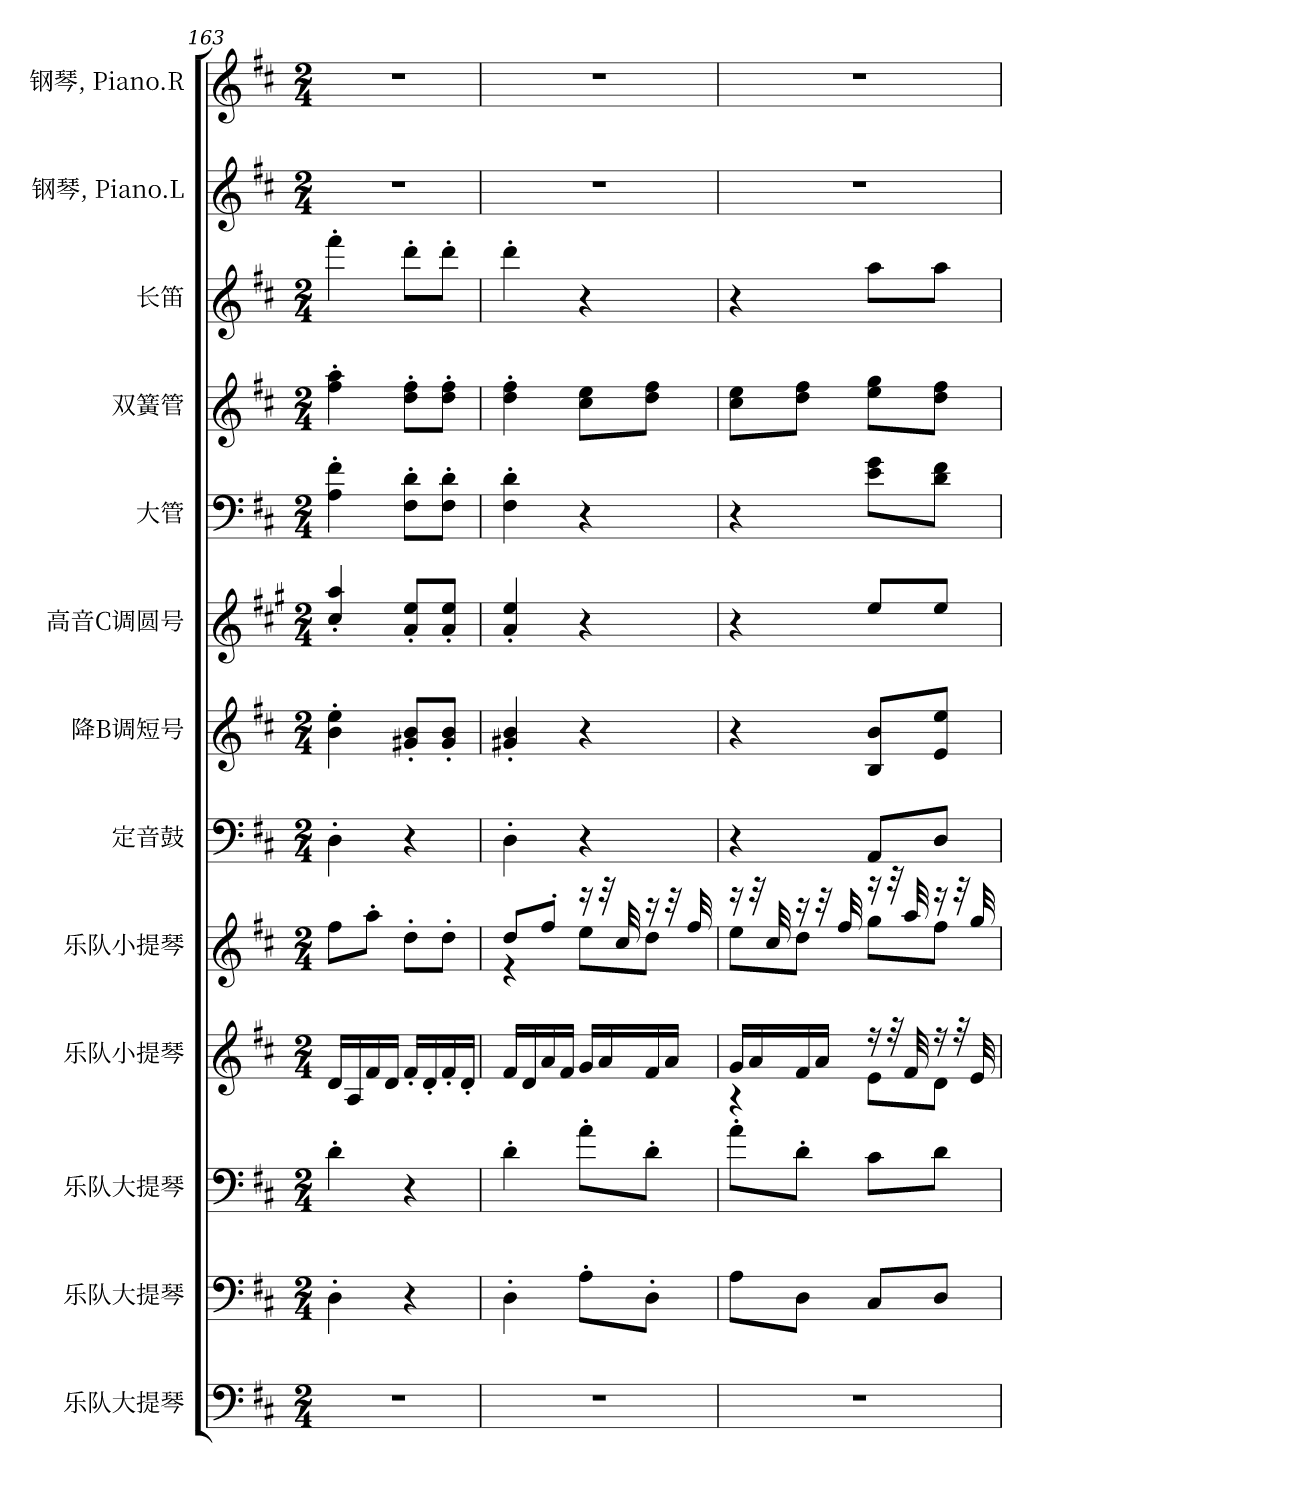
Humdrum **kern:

**kern	**kern	**kern	**kern	**kern	**kern	**kern	**kern	**kern	**kern	**kern	**kern	**kern
*part13	*part12	*part11	*part10	*part9	*part8	*part7	*part6	*part5	*part4	*part3	*part2	*part1
*staff13	*staff12	*staff11	*staff10	*staff9	*staff8	*staff7	*staff6	*staff5	*staff4	*staff3	*staff2	*staff1
*I"乐队大提琴	*I"乐队大提琴	*I"乐队大提琴	*I"乐队小提琴	*I"乐队小提琴	*I"定音鼓	*I"降B调短号	*I"高音C调圆号	*I"大管	*I"双簧管	*I"长笛	*I"钢琴, Piano.L	*I"钢琴, Piano.R
*	*	*	*	*	*	*	*	*	*	*	*I'Pno.	*I'Pno.
*clefF4	*clefF4	*clefF4	*clefG2	*clefG2	*clefF4	*clefG2	*clefG2	*clefF4	*clefG2	*clefG2	*clefG2	*clefG2
*	*	*	*	*	*	*ITrd1c2	*ITrd4c7	*	*	*	*	*
*k[f#c#]	*k[f#c#]	*k[f#c#]	*k[f#c#]	*k[f#c#]	*k[f#c#]	*k[]	*k[f#c#]	*k[f#c#]	*k[f#c#]	*k[f#c#]	*k[f#c#]	*k[f#c#]
*M2/4	*M2/4	*M2/4	*M2/4	*M2/4	*M2/4	*M2/4	*M2/4	*M2/4	*M2/4	*M2/4	*M2/4	*M2/4
=163	=163	=163	=163	=163	=163	=163	=163	=163	=163	=163	=163	=163
2r	4D'\	4d'\	16d/LL	8ff#\L	4D'\	4a\' 4dd\'	4f#/' 4dd/'	4A\' 4f#\'	4ff#\' 4aa\'	4fff#'\	2r	2r
.	.	.	16A/	.	.	.	.	.	.	.	.	.
.	.	.	16f#/	8aa'\J	.	.	.	.	.	.	.	.
.	.	.	16d/JJ	.	.	.	.	.	.	.	.	.
.	4r	4r	16f#'/LL	8dd'\L	4r	8f#X/' 8a/'L	8d/' 8a/'L	8F#\' 8d\'L	8dd\' 8ff#\'L	8ddd'\L	.	.
.	.	.	16d'/	.	.	.	.	.	.	.	.	.
.	.	.	16f#'/	8dd'\J	.	8f#/' 8a/'J	8d/' 8a/'J	8F#\' 8d\'J	8dd\' 8ff#\'J	8ddd'\J	.	.
.	.	.	16d'/JJ	.	.	.	.	.	.	.	.	.
=164	=164	=164	=164	=164	=164	=164	=164	=164	=164	=164	=164	=164
*	*	*	*	*^	*	*	*	*	*	*	*	*
2r	4D'\	4d'\	16f#/LL	8dd/L	4r	4D'\	4f#X/' 4a/'	4d/' 4a/'	4F#\' 4d\'	4dd\' 4ff#\'	4ddd'\	2r	2r
.	.	.	16d/	.	.	.	.	.	.	.	.	.	.
.	.	.	16a/	8ff#'/J	.	.	.	.	.	.	.	.	.
.	.	.	16f#/JJ	.	.	.	.	.	.	.	.	.	.
.	8A'\L	8a'\L	16g/LL	16r	8ee\L	4r	4r	4r	4r	8cc#\ 8ee\L	4r	.	.
.	.	.	16a/	32r	.	.	.	.	.	.	.	.	.
.	.	.	.	32cc#/	.	.	.	.	.	.	.	.	.
.	8D'\J	8d'\J	16f#/	16r	8dd\J	.	.	.	.	8dd\ 8ff#\J	.	.	.
.	.	.	16a/JJ	32r	.	.	.	.	.	.	.	.	.
.	.	.	.	32ff#/	.	.	.	.	.	.	.	.	.
!!LO:PB:g=z
=165	=165	=165	=165	=165	=165	=165	=165	=165	=165	=165	=165	=165	=165
*	*	*	*^	*	*	*	*	*	*	*	*	*	*
2r	8A\L	8a'\L	16g/LL	4r	16r	8ee\L	4r	4r	4r	4r	8cc#\ 8ee\L	4r	2r	2r
.	.	.	16a/	.	32r	.	.	.	.	.	.	.	.	.
.	.	.	.	.	32cc#/	.	.	.	.	.	.	.	.	.
.	8D\J	8d'\J	16f#/	.	16r	8dd\J	.	.	.	.	8dd\ 8ff#\J	.	.	.
.	.	.	16a/JJ	.	32r	.	.	.	.	.	.	.	.	.
.	.	.	.	.	32ff#/	.	.	.	.	.	.	.	.	.
.	8C#/L	8c#\L	16r	8e\L	16r	8gg\L	8AA/L	8A/ 8a/L	8a/L	8e\ 8g\L	8ee\ 8gg\L	8aa\L	.	.
.	.	.	32r	.	32r	.	.	.	.	.	.	.	.	.
.	.	.	32f#/	.	32aa/	.	.	.	.	.	.	.	.	.
.	8D/J	8d\J	16r	8d\J	16r	8ff#\J	8D/J	8d/ 8dd/J	8a/J	8d\ 8f#\J	8dd\ 8ff#\J	8aa\J	.	.
.	.	.	32r	.	32r	.	.	.	.	.	.	.	.	.
.	.	.	32e/	.	32gg/	.	.	.	.	.	.	.	.	.
*	*	*	*v	*v	*	*	*	*	*	*	*	*	*	*
*	*	*	*	*v	*v	*	*	*	*	*	*	*	*
=	=	=	=	=	=	=	=	=	=	=	=	=
*-	*-	*-	*-	*-	*-	*-	*-	*-	*-	*-	*-	*-
